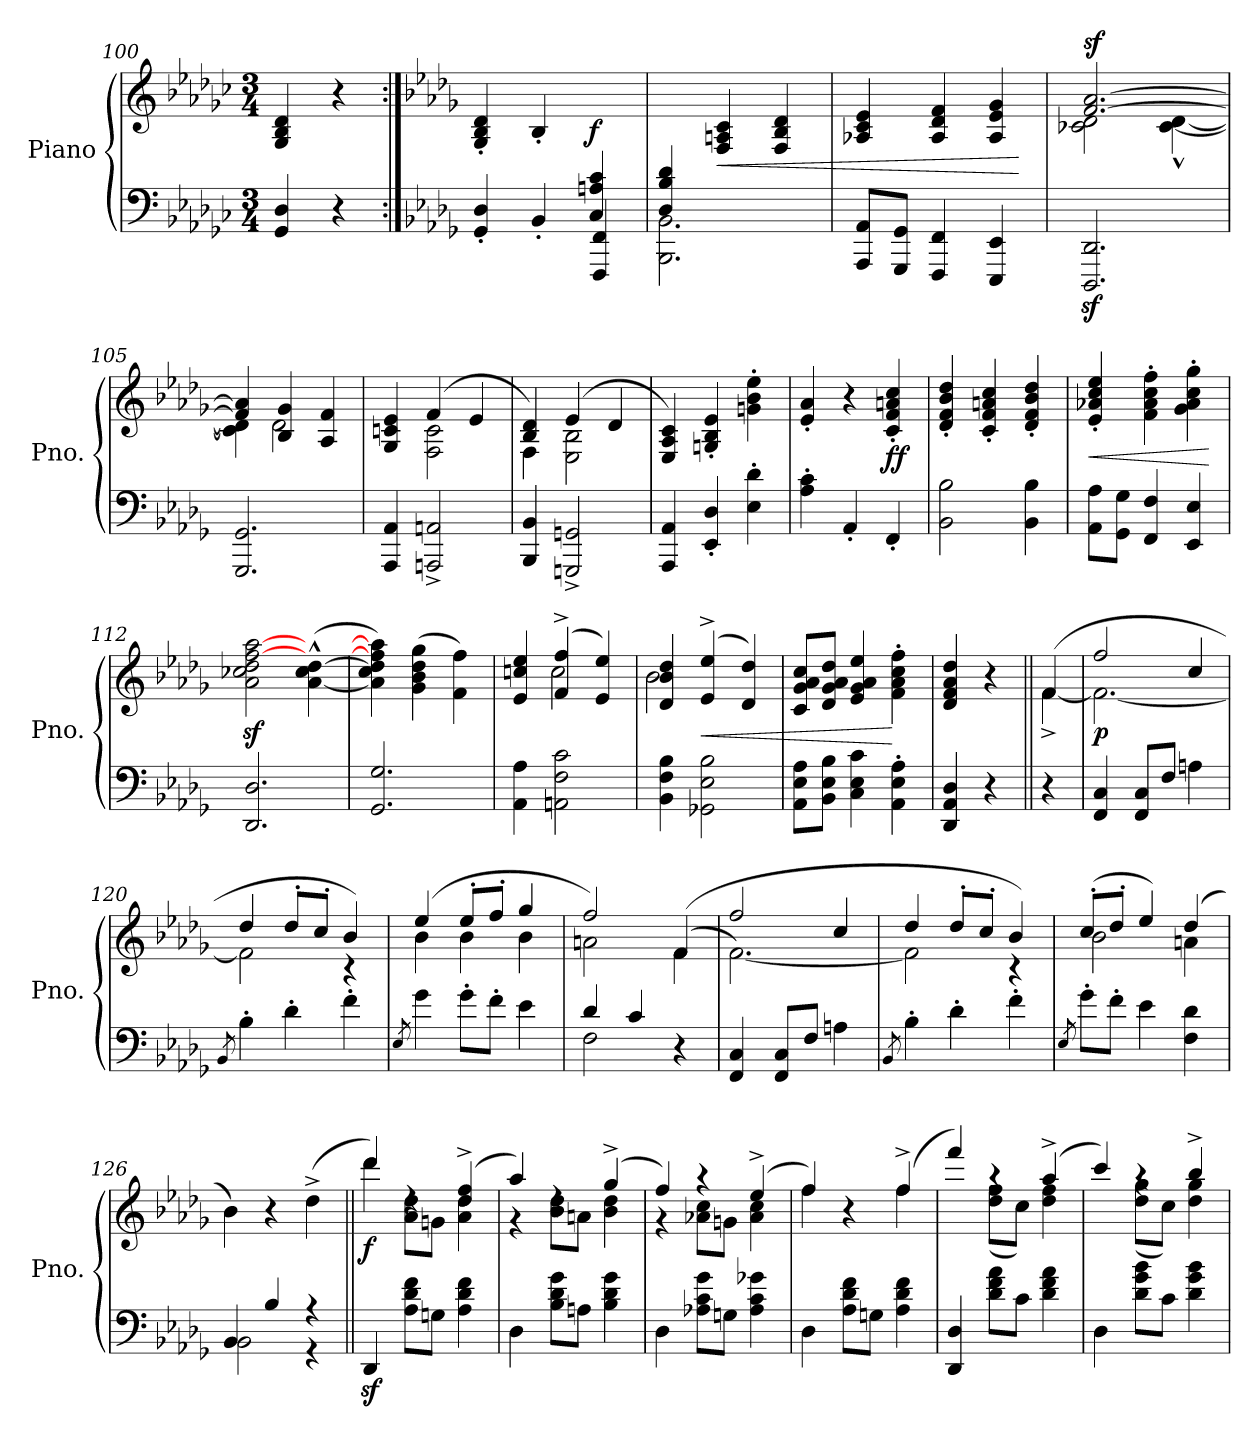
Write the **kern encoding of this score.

**kern	**kern	**dynam
*part1	*part1	*part1
*staff2	*staff1	*staff1/2
*I"Piano	*	*
*I'Pno.	*	*
*clefF4	*clefG2	*
*k[b-e-a-d-g-c-]	*k[b-e-a-d-g-c-]	*
*M3/4	*M3/4	*
=100	=100	=100
4GG-/ 4D-/	4G-/ 4B-/ 4d-/	.
4r	4r	.
=101:|!	=101:|!	=101:|!
*k[b-e-a-d-g-]	*k[b-e-a-d-g-]	*
*^	*	*
2ryy	4GG-/' 4D-/'	4G-/' 4B-/' 4d-/'	.
.	4BB-'/	4B-'/	.
!	!	!	!LO:DY:b
4C/ 4An/ 4c/	4FFF/ 4FF/	4ryy	f
=102	=102	=102	=102
4D-/ 4B-/ 4d-/	2.BBB-\ 2.BB-\	4ryy	.
!	!	!	!LO:HP:b
2ryy	.	4F/ 4An/ 4c/	<
.	.	4F/ 4B-/ 4d-/	.
*v	*v	*	*
=103	=103	=103
8AAA-/ 8AA-/L	4A-X/ 4c/ 4e-/	.
8GGG-/ 8GG-/J	.	.
4FFF/ 4FF/	4A-/ 4d-/ 4f/	.
4EEE-/ 4EE-/	4A-/ 4e-/ 4g-/	.
.	.	[
=104	=104	=104
*	*^	*
!	!	!	!LO:DY:a
2.DDD-/z> 2.DD-/z>	[2.f/ [2.a-/	2c-X\ 2d-\	sf
.	.	[4c-\^^ [4d-\^^	.
=105	=105	=105	=105
2.GGG-/ 2.GG-/	4f/] 4a-/]	4c-\] 4d-\]	.
.	4B-/ 4g-/	2d-\	.
.	4A-/ 4f/	.	.
=106	=106	=106	=106
4AAA-/ 4AA-/	4G-/ 4cn/ 4e-/	4ryy	.
2AAAn/^ 2AAn/^	(>4f/	2F\ 2c\	.
.	4e-/	.	.
=107	=107	=107	=107
4BBB-/ 4BB-/	4B-/ 4d-/)	4F\	.
2GGGn/^ 2GGn/^	(>4e-/	2E-\ 2B-\	.
.	4d-/	.	.
*	*v	*v	*
!!LO:PB:g=z
=108	=108	=108
4AAA-/ 4AA-/	4E-/ 4A-/ 4c/)	.
4EE-/' 4D-/'	4Gn/' 4B-/' 4e-/'	.
4E-\' 4d-\'	4gn\' 4b-\' 4ee-\'	.
=109	=109	=109
4A-\' 4c\'	4e-/' 4a-/'	.
4AA-'/	4r	.
!	!	!LO:DY:b
4FF'/	4c/' 4f/' 4an/' 4cc/'	ff
=110	=110	=110
2BB-\ 2B-\	4d-/' 4f/' 4b-/' 4dd-/'	.
.	4c/' 4f/' 4an/' 4cc/'	.
4BB-\ 4B-\	4d-/' 4f/' 4b-/' 4dd-/'	.
=111	=111	=111
!	!	!LO:HP:b
8AA-\ 8A-\L	4e-/' 4a-X/' 4cc/' 4ee-/'	<
8GG-\ 8G-\J	.	.
4FF/ 4F/	4f\' 4a-\' 4cc\' 4ff\'	.
4EE-/ 4E-/	4g-\' 4a-\' 4cc\' 4gg-\'	.
.	.	[
=112	=112	=112
2.DD-/ 2.D-/	2a-\z< 2cc-X\z< 2dd-\z< [2ff\z< [2aa-\z<	.
.	(<[4a-\^^ 4cc-\^^ [4dd-\^^	.
=113	=113	=113
2.GG-/ 2.G-/	4a-\] 4cc\ 4dd-\] 4ff\] 4aa-\])	.
.	(>4g-\ 4b-\ 4dd-\ 4gg-\	.
.	4f\ 4ff\)	.
=114	=114	=114
*	*^	*
4AA-\ 4A-\	4e-/ 4ccn/ 4ee-/	4ryy	.
2AAn\ 2F\ 2c\	(>4f/^ 4ff/^	2cc\	.
.	4e-/ 4ee-/)	.	.
=115	=115	=115	=115
4BB-\ 4F\ 4B-\	4d-/ 4b-/ 4dd-/	2b-\	.
!	!	!	!LO:HP:b
2GG-X\ 2E-\ 2B-\	(>4e-/^ 4ee-/^	.	<
.	4d-/ 4dd-/)	4ryy	.
*	*v	*v	*
=116	=116	=116
8AA-\ 8E-\ 8A-\L	8c/ 8g-/ 8a-/ 8cc/L	.
8BB-\ 8E-\ 8B-\J	8d-/ 8g-/ 8a-/ 8dd-/J	.
4C\ 4E-\ 4c\	4e-/ 4g-/ 4a-/ 4ee-/	.
4AA-\' 4E-\' 4A-\'	4f\' 4a-\' 4cc\' 4ff\'	[
!!LO:LB:g=z
=117	=117	=117
4DD-/ 4AA-/ 4D-/	4d-/ 4f/ 4a-/ 4dd-/	.
4r	4r	.
=118||	=118||	=118||
*	*^	*
4r	(>4f/	[4f^\	.
=119	=119	=119	=119
!	!	!	!LO:DY:b
4FF/ 4C/	2ff/	2.f\_	p
8FF/ 8C/L	.	.	.
8F/J	.	.	.
4An\	4cc/	.	.
=120	=120	=120	=120
8qBB-/	.	.	.
4B-'\	4dd-/	2f\]	.
4d-'\	8dd-'/L	.	.
.	8cc'/J	.	.
4f'\	4b-/)	4r	.
=121	=121	=121	=121
8qE-/	.	.	.
4g-\	(>4ee-/	4b-\	.
8g-'\L	8ee-'/L	4b-\	.
8f'\J	8ff'/J	.	.
4e-\	4gg-/	4b-\	.
=122	=122	=122	=122
*^	*	*	*
4d-/	2F\	2ff/)	2an\	.
4c/	.	.	.	.
4r	4ryy	(>(<4f/	4f\	.
*v	*v	*	*	*
=123	=123	=123	=123
4FF/ 4C/	2ff/	[2.f\)	.
8FF/ 8C/L	.	.	.
8F/J	.	.	.
4An\	4cc/	.	.
=124	=124	=124	=124
8qBB-/	.	.	.
4B-'\	4dd-/	2f\]	.
4d-'\	8dd-'/L	.	.
.	8cc'/J	.	.
4f'\	4b-/)	4r	.
=125	=125	=125	=125
8qE-/	.	.	.
8g-'\L	(>8cc'/L	2b-\	.
8f'\J	8dd-'/J	.	.
4e-\	4ee-/)	.	.
4F\ 4d-\	(>4dd-/	4an\	.
*	*v	*v	*
!!LO:LB:g=z
=126	=126	=126
*^	*	*
4BB-/	2BB-\	4b-\)	.
4B-/	.	4r	.
4r	4r	(>4dd-^\	.
=127||	=127||	=127||	=127||
*	*	*^	*
!	!	!	!	!LO:DY:b
*v	*v	*	*	*
4DD-z</	4ddd-/)	4ddd-\	f
8A-\ 8d-\ 8f\L	4rdd	8a-\ 8dd-\L	.
8Gn\J	.	8gn\J	.
4A-\ 4d-\ 4f\	(>4dd-/^ 4ff/^	4a-\ 4dd-\	.
=128	=128	=128	=128
4D-\	4aa-/)	4r	.
8B-\ 8d-\ 8g-\L	4rdd	8b-\ 8dd-\L	.
8An\J	.	8an\J	.
4B-\ 4d-\ 4g-\	(>4gg-^/	4b-\ 4dd-\	.
=129	=129	=129	=129
4D-\	4ff/)	4r	.
8A-X\ 8c\ 8g-\L	4r	8a-X\ 8cc\L	.
8Gn\J	.	8gn\J	.
4A-\ 4c\ 4g-X\	(>4ee-^/	4a-\ 4cc\	.
=130	=130	=130	=130
4D-\	4ff/)	4ff\	.
8A-\ 8d-\ 8f\L	4r	4ryy	.
8Gn\J	.	.	.
4A-\ 4d-\ 4f\	(>4ff^/	4ff\	.
=131	=131	=131	=131
4DD-/ 4D-/	4fff/)	4ryy	.
8d-\ 8f\ 8a-\L	4raa	(<8dd-\ 8ff\L	.
8c\J	.	8cc\J)	.
4d-\ 4f\ 4a-\	(>4aa-^/	4dd-\ 4ff\	.
=132	=132	=132	=132
4D-\	4ccc/)	4ryy	.
8d-\ 8g-\ 8b-\L	4raa	(<8dd-\ 8gg-\L	.
8c\J	.	8cc\J)	.
4d-\ 4g-\ 4b-\	4bb-^/	4dd-\ 4gg-\	.
*	*v	*v	*
=	=	=
*-	*-	*-
